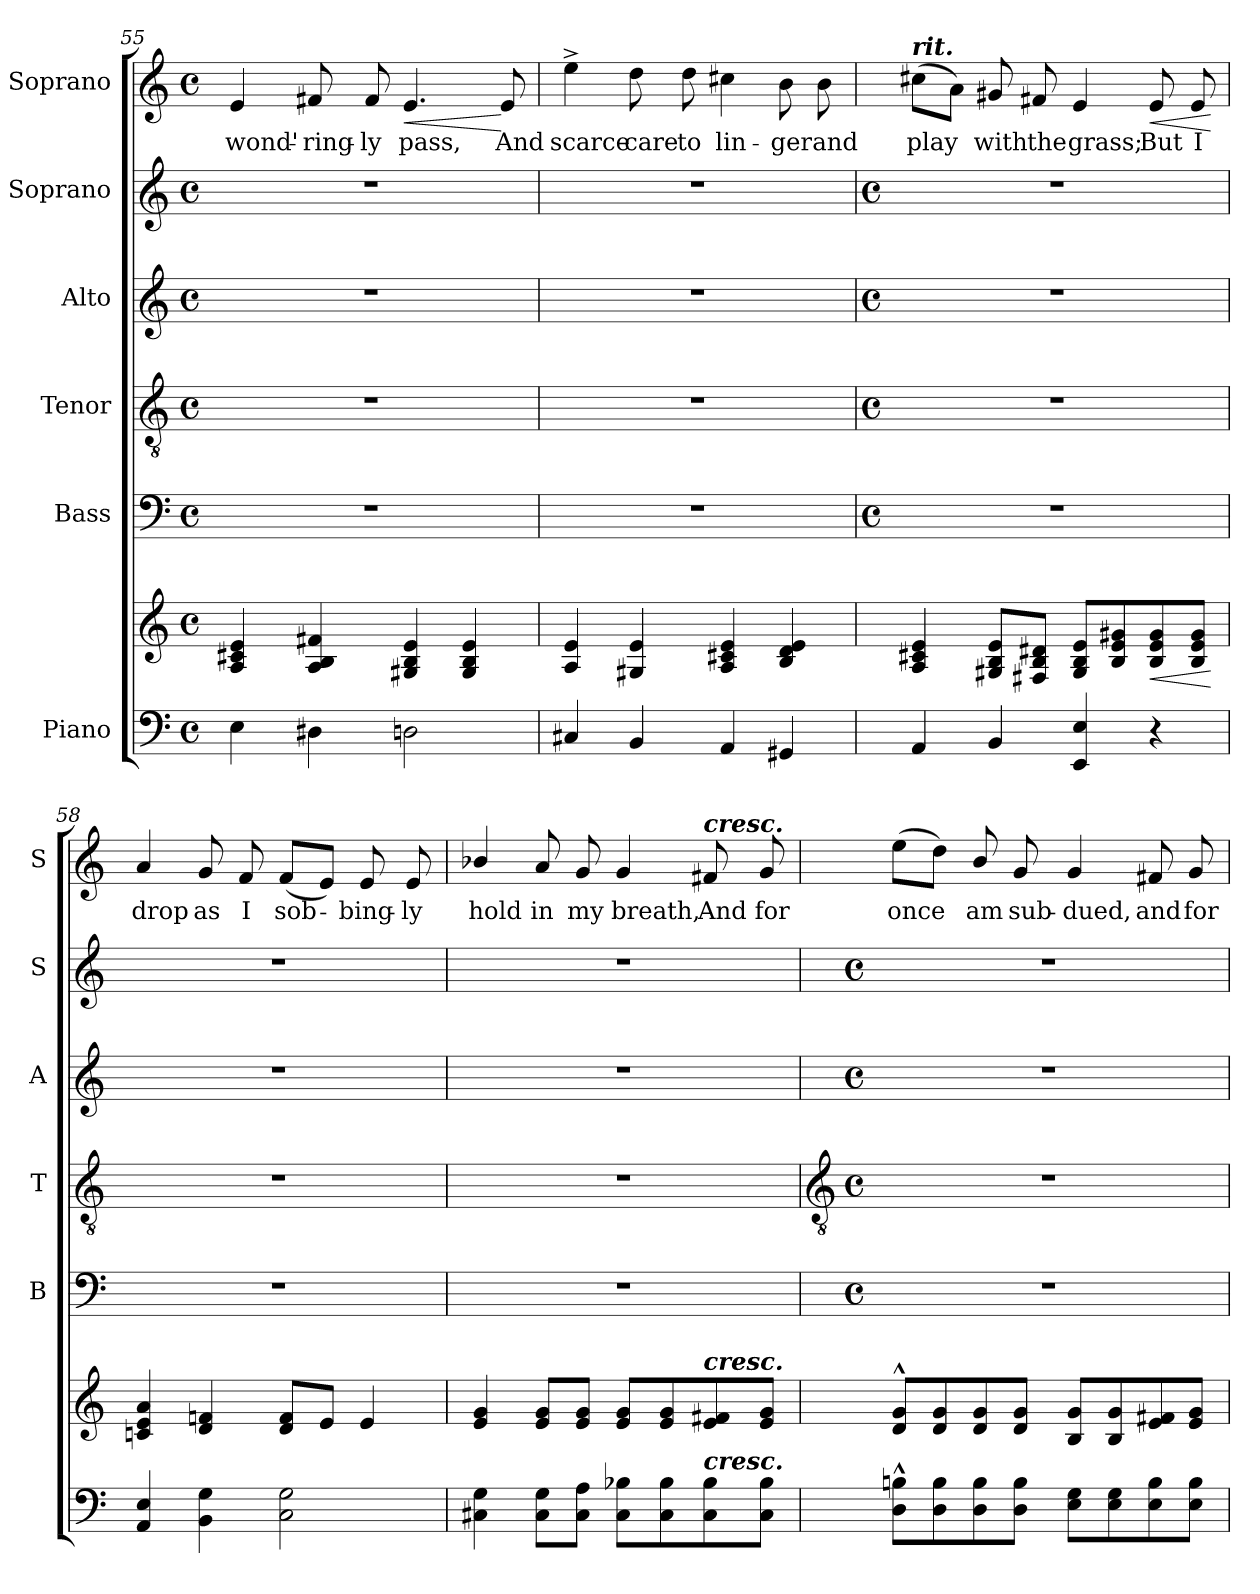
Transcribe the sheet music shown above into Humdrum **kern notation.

**kern	**kern	**dynam	**kern	**kern	**kern	**kern	**kern	**text	**dynam
*part6	*part6	*part6	*part5	*part4	*part3	*part2	*part1	*part1	*part1
*staff7	*staff6	*staff6/7	*staff5	*staff4	*staff3	*staff2	*staff1	*staff1	*staff1
*I"Piano	*	*	*I"Bass	*I"Tenor	*I"Alto	*I"Soprano	*I"Soprano	*	*
*	*	*	*I'B	*I'T	*I'A	*I'S	*I'S	*	*
*clefF4	*clefG2	*	*clefF4	*clefGv2	*clefG2	*clefG2	*clefG2	*	*
*k[]	*k[]	*	*k[]	*k[]	*k[]	*k[]	*k[]	*	*
*C:	*C:	*	*C:	*C:	*C:	*C:	*C:	*	*
*M4/4	*M4/4	*	*M4/4	*M4/4	*M4/4	*M4/4	*M4/4	*	*
*met(c)	*met(c)	*	*met(c)	*met(c)	*met(c)	*met(c)	*met(c)	*	*
=55	=55	=55	=55	=55	=55	=55	=55	=55	=55
!	!	!	!	!	!	!	!	!LO:LY:b	!
4E	4A 4c#X 4e	.	1r	1r	1r	1r	4e	wond'-	.
!	!	!	!	!	!	!	!	!LO:LY:b	!
4D#X	4A 4B 4f#X	.	.	.	.	.	8f#X	-ring-	.
!	!	!	!	!	!	!	!	!LO:LY:b	!
.	.	.	.	.	.	.	8f#	-ly	.
!	!	!	!	!	!	!	!	!LO:LY:b	!LO:HP:b
2Dn	4G#X 4B 4e	.	.	.	.	.	4.e	pass,	<
.	4G# 4B 4e	.	.	.	.	.	.	.	.
!	!	!	!	!	!	!	!	!LO:LY:b	!
.	.	.	.	.	.	.	8e	And	[
=56	=56	=56	=56	=56	=56	=56	=56	=56	=56
!	!	!	!	!	!	!	!	!LO:LY:b	!
4C#X	4A 4e	.	1r	1r	1r	1r	4ee^	scarce	.
!	!	!	!	!	!	!	!	!LO:LY:b	!
4BB	4G#X 4e	.	.	.	.	.	8dd	care	.
!	!	!	!	!	!	!	!	!LO:LY:b	!
.	.	.	.	.	.	.	8dd	to	.
!	!	!	!	!	!	!	!	!LO:LY:b	!
4AA	4A 4c#X 4e	.	.	.	.	.	4cc#X	lin-	.
!	!	!	!	!	!	!	!	!LO:LY:b	!
4GG#X	4B 4d 4e	.	.	.	.	.	8b	-ger	.
!	!	!	!	!	!	!	!	!LO:LY:b	!
.	.	.	.	.	.	.	8b	and	.
!!LO:LB:g=z
=57	=57	=57	=57	=57	=57	=57	=57	=57	=57
*	*	*	*M4/4	*M4/4	*M4/4	*M4/4	*	*	*
*	*	*	*met(c)	*met(c)	*met(c)	*met(c)	*	*	*
!	!	!	!	!	!	!	!LO:TX:a:Bi:t=rit.	!	!
!	!	!	!	!	!	!	!	!LO:LY:b	!
4AA	4A 4c#X 4e	.	1r	1r	1r	1r	(>8cc#XL	play	.
.	.	.	.	.	.	.	8aJ)	.	.
!	!	!	!	!	!	!	!	!LO:LY:b	!
4BB	8G#X 8B 8eL	.	.	.	.	.	8g#X	with	.
!	!	!	!	!	!	!	!	!LO:LY:b	!
.	8F#X 8B 8d#XJ	.	.	.	.	.	8f#X	the	.
!	!	!	!	!	!	!	!	!LO:LY:b	!
4EE 4E	8G# 8B 8eL	.	.	.	.	.	4e	grass;	.
.	8B 8e 8g#X	.	.	.	.	.	.	.	.
!	!	!LO:HP:b	!	!	!	!	!	!LO:LY:b	!LO:HP:b
4r	8B 8e 8g#	<	.	.	.	.	8e	But	<
!	!	!	!	!	!	!	!	!LO:LY:b	!
.	8B 8e 8g#J	.	.	.	.	.	8e	I	.
.	.	[	.	.	.	.	.	.	[
=58	=58	=58	=58	=58	=58	=58	=58	=58	=58
!	!	!	!	!	!	!	!	!LO:LY:b	!
4AA 4E	4cn 4e 4a	.	1r	1r	1r	1r	4a	drop	.
!	!	!	!	!	!	!	!	!LO:LY:b	!
4BB 4G	4d 4fn	.	.	.	.	.	8g	as	.
!	!	!	!	!	!	!	!	!LO:LY:b	!
.	.	.	.	.	.	.	8f	I	.
!	!	!	!	!	!	!	!	!LO:LY:b	!
2C 2G	8d 8fL	.	.	.	.	.	(<8fL	sob-	.
.	8eJ	.	.	.	.	.	8eJ)	.	.
!	!	!	!	!	!	!	!	!LO:LY:b	!
.	4e	.	.	.	.	.	8e	-bing-	.
!	!	!	!	!	!	!	!	!LO:LY:b	!
.	.	.	.	.	.	.	8e	-ly	.
=59	=59	=59	=59	=59	=59	=59	=59	=59	=59
!	!	!	!	!	!	!	!	!LO:LY:b	!
4C#X 4G	4e 4g	.	1r	1r	1r	1r	4b-X/	hold	.
!	!	!	!	!	!	!	!	!LO:LY:b	!
8C# 8GL	8e 8gL	.	.	.	.	.	8a	in	.
!	!	!	!	!	!	!	!	!LO:LY:b	!
8C# 8AJ	8e 8gJ	.	.	.	.	.	8g	my	.
!	!	!	!	!	!	!	!	!LO:LY:b	!
8C# 8B-XL	8e 8gL	.	.	.	.	.	4g	breath,	.
8C# 8B-	8e 8g	.	.	.	.	.	.	.	.
!	!	!	!	!	!	!	!LO:TX:a:Bi:t=cresc.	!	!
!	!LO:TX:a:Bi:t=cresc.	!	!	!	!	!	!	!	!
!LO:TX:a:Bi:t=cresc.	!	!	!	!	!	!	!	!	!
!	!	!	!	!	!	!	!	!LO:LY:b	!
8C# 8B-	8e 8f#X	.	.	.	.	.	8f#X	And	.
!	!	!	!	!	!	!	!	!LO:LY:b	!
8C# 8B-J	8e 8gJ	.	.	.	.	.	8g	for	.
!!LO:LB:g=z
=60	=60	=60	=60	=60	=60	=60	=60	=60	=60
*	*	*	*	*clefGv2	*	*	*	*	*
*	*	*	*k[]	*k[]	*k[]	*k[]	*	*	*
*	*	*	*C:	*C:	*C:	*C:	*	*	*
*	*	*	*M4/4	*M4/4	*M4/4	*M4/4	*	*	*
*	*	*	*met(c)	*met(c)	*met(c)	*met(c)	*	*	*
!	!	!	!	!	!	!	!	!LO:LY:b	!
8D^^ 8Bn^^L	8d^^ 8g^^L	.	1r	1r	1r	1r	(>8eeL	once	.
8D 8B	8d 8g	.	.	.	.	.	8ddJ)	.	.
!	!	!	!	!	!	!	!	!LO:LY:b	!
8D 8B	8d 8g	.	.	.	.	.	8b/	am	.
!	!	!	!	!	!	!	!	!LO:LY:b	!
8D 8BJ	8d 8gJ	.	.	.	.	.	8g	sub-	.
!	!	!	!	!	!	!	!	!LO:LY:b	!
8E 8GL	8B 8gL	.	.	.	.	.	4g	-dued,	.
8E 8G	8B 8g	.	.	.	.	.	.	.	.
!	!	!	!	!	!	!	!	!LO:LY:b	!
8E 8B	8e 8f#X	.	.	.	.	.	8f#X	and	.
!	!	!	!	!	!	!	!	!LO:LY:b	!
8E 8BJ	8e 8gJ	.	.	.	.	.	8g	for	.
=	=	=	=	=	=	=	=	=	=
*-	*-	*-	*-	*-	*-	*-	*-	*-	*-
